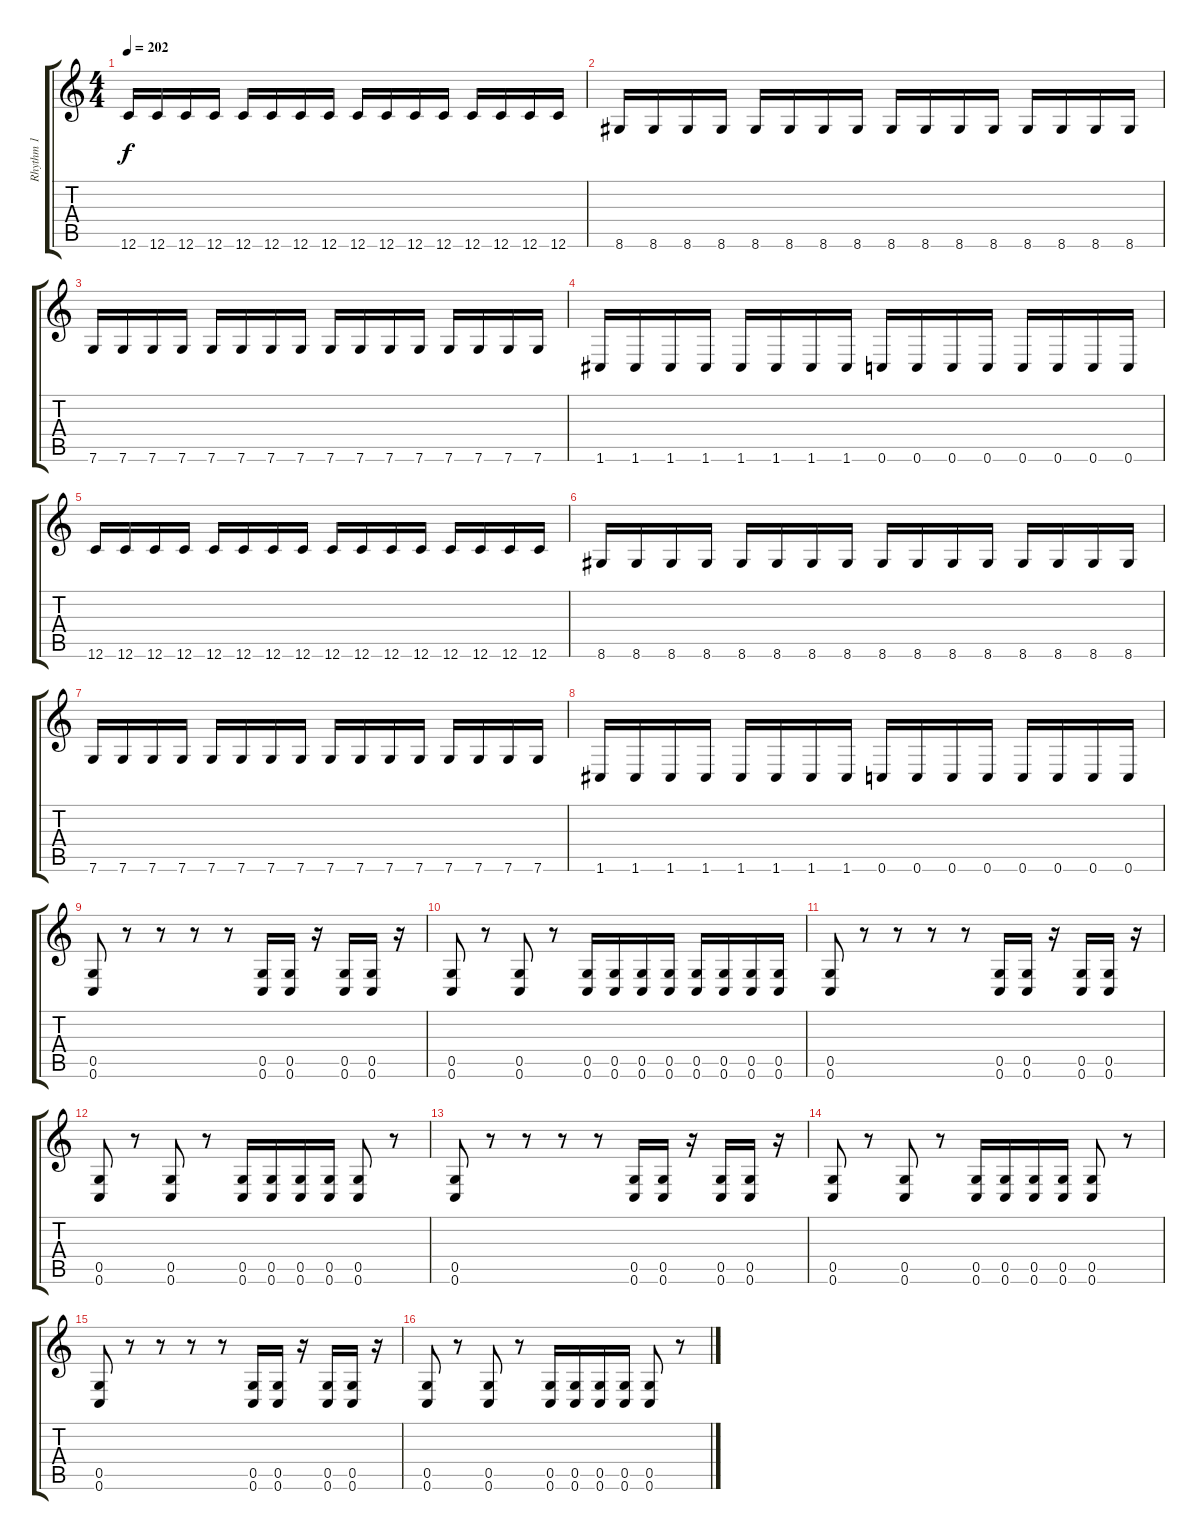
\track ("Rhythm 1" "Rhythm 1") {instrument distortionguitar}
\staff {score tabs}
\tuning (D4 A3 F3 C3 G2 C2) {hide}
\ts (4 4)
\tempo 202
\clef g2
\ks c
12.6.16{dy f} 12.6.16 12.6.16 12.6.16 12.6.16 12.6.16 12.6.16 12.6.16 12.6.16 12.6.16 12.6.16 12.6.16 12.6.16 12.6.16 12.6.16 12.6.16 |
8.6.16 8.6.16 8.6.16 8.6.16 8.6.16 8.6.16 8.6.16 8.6.16 8.6.16 8.6.16 8.6.16 8.6.16 8.6.16 8.6.16 8.6.16 8.6.16 |
7.6.16 7.6.16 7.6.16 7.6.16 7.6.16 7.6.16 7.6.16 7.6.16 7.6.16 7.6.16 7.6.16 7.6.16 7.6.16 7.6.16 7.6.16 7.6.16 |
1.6.16 1.6.16 1.6.16 1.6.16 1.6.16 1.6.16 1.6.16 1.6.16 0.6.16 0.6.16 0.6.16 0.6.16 0.6.16 0.6.16 0.6.16 0.6.16 |
12.6.16 12.6.16 12.6.16 12.6.16 12.6.16 12.6.16 12.6.16 12.6.16 12.6.16 12.6.16 12.6.16 12.6.16 12.6.16 12.6.16 12.6.16 12.6.16 |
8.6.16 8.6.16 8.6.16 8.6.16 8.6.16 8.6.16 8.6.16 8.6.16 8.6.16 8.6.16 8.6.16 8.6.16 8.6.16 8.6.16 8.6.16 8.6.16 |
7.6.16 7.6.16 7.6.16 7.6.16 7.6.16 7.6.16 7.6.16 7.6.16 7.6.16 7.6.16 7.6.16 7.6.16 7.6.16 7.6.16 7.6.16 7.6.16 |
1.6.16 1.6.16 1.6.16 1.6.16 1.6.16 1.6.16 1.6.16 1.6.16 0.6.16 0.6.16 0.6.16 0.6.16 0.6.16 0.6.16 0.6.16 0.6.16 |
(0.5 0.6).8 r.8 r.8 r.8 r.8 (0.5 0.6).16 (0.5 0.6).16 r.16 (0.5 0.6).16 (0.5 0.6).16 r.16 |
(0.5 0.6).8 r.8 (0.5 0.6).8 r.8 (0.5 0.6).16 (0.5 0.6).16 (0.5 0.6).16 (0.5 0.6).16 (0.5 0.6).16 (0.5 0.6).16 (0.5 0.6).16 (0.5 0.6).16 |
(0.5 0.6).8 r.8 r.8 r.8 r.8 (0.5 0.6).16 (0.5 0.6).16 r.16 (0.5 0.6).16 (0.5 0.6).16 r.16 |
(0.5 0.6).8 r.8 (0.5 0.6).8 r.8 (0.5 0.6).16 (0.5 0.6).16 (0.5 0.6).16 (0.5 0.6).16 (0.5 0.6).8 r.8 |
(0.5 0.6).8 r.8 r.8 r.8 r.8 (0.5 0.6).16 (0.5 0.6).16 r.16 (0.5 0.6).16 (0.5 0.6).16 r.16 |
(0.5 0.6).8 r.8 (0.5 0.6).8 r.8 (0.5 0.6).16 (0.5 0.6).16 (0.5 0.6).16 (0.5 0.6).16 (0.5 0.6).8 r.8 |
(0.5 0.6).8 r.8 r.8 r.8 r.8 (0.5 0.6).16 (0.5 0.6).16 r.16 (0.5 0.6).16 (0.5 0.6).16 r.16 |
(0.5 0.6).8 r.8 (0.5 0.6).8 r.8 (0.5 0.6).16 (0.5 0.6).16 (0.5 0.6).16 (0.5 0.6).16 (0.5 0.6).8 r.8
